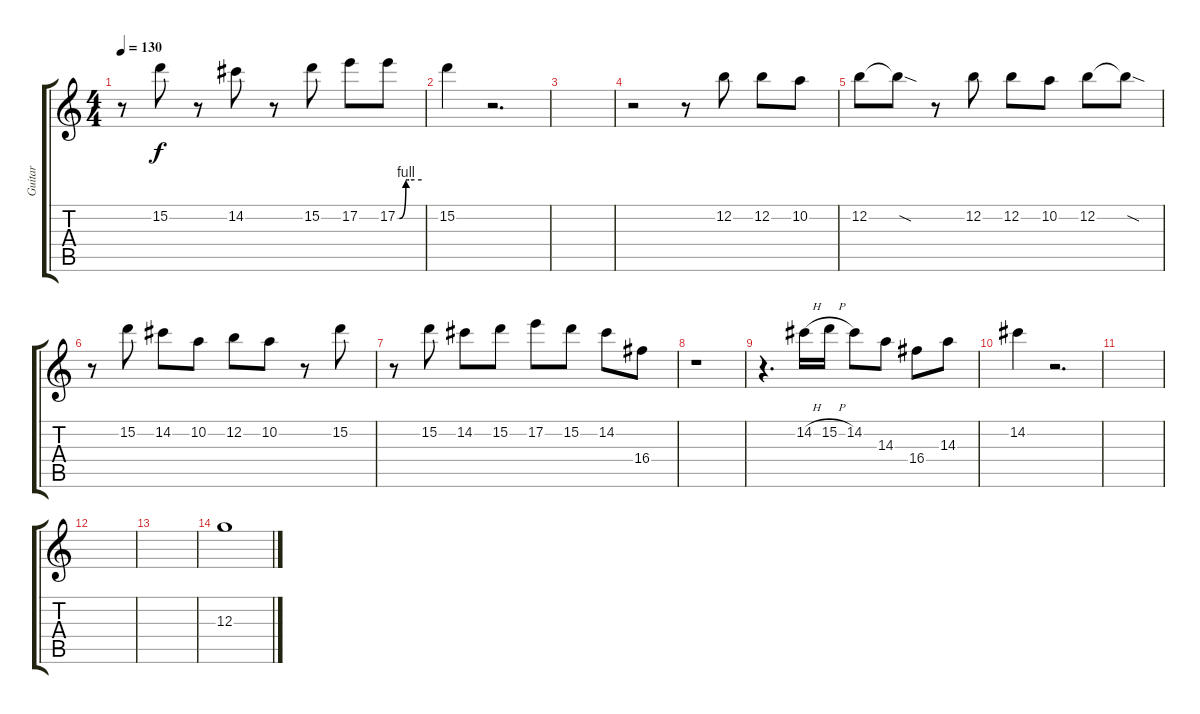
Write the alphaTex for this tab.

\track ("Guitar" "Guitar") {instrument overdrivenguitar}
\staff {score tabs}
\tuning (E4 B3 G3 D3 A2 E2) {hide}
\ts (4 4)
\tempo 130
\clef g2
\ks c
r.8{dy f} 15.2.8 r.8 14.2.8 r.8 15.2.8 17.2.8 17.2{be (custom 0 0 5 0 21 4 25 4 29 4 60 4)}.8 |
15.2.4 r.2{d} |
|
r.2 r.8 12.2.8 12.2.8 10.2.8 |
12.2.8 12.2{sod t}.8 r.8 12.2.8 12.2.8 10.2.8 12.2.8 12.2{sod t}.8 |
r.8 15.2.8 14.2.8 10.2.8 12.2.8 10.2.8 r.8 15.2.8 |
r.8 15.2.8 14.2.8 15.2.8 17.2.8 15.2.8 14.2.8 16.4.8 |
r.1 |
r.4{d} 14.2{h}.16 15.2{h}.16 14.2.8 14.3.8 16.4.8 14.3.8 |
14.2.4 r.2{d} |
|
|
|
12.3.1
